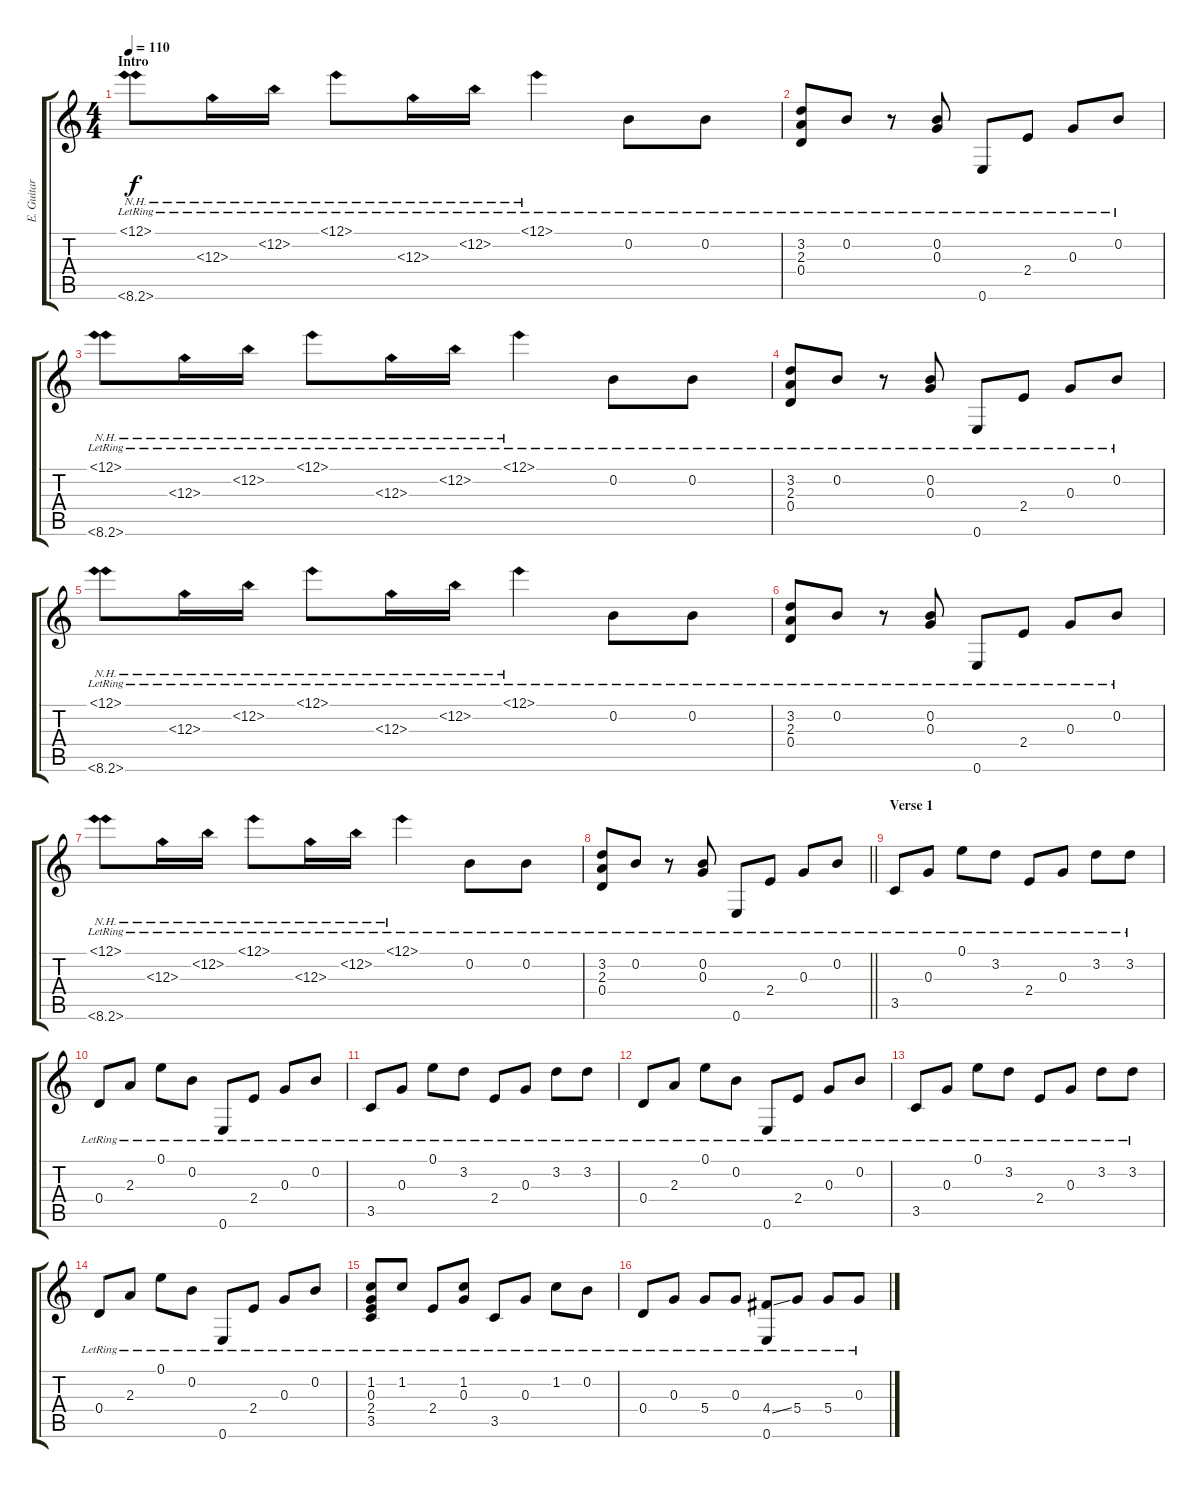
\track ("E. Guitar" "E. Guitar") {instrument electricguitarjazz}
\staff {score tabs}
\tuning (E4 B3 G3 D3 A2 E2) {hide}
\ts (4 4)
\section ("" "Intro")
\tempo 110
\clef g2
\ks c
(12.1{nh lr} 8.6{nh lr}).8{dy f instrument electricguitarjazz} 12.3{nh lr}.16 12.2{nh lr}.16 12.1{nh lr}.8 12.3{nh lr}.16 12.2{nh lr}.16 12.1{nh lr}.4 0.2{lr}.8 0.2{lr}.8 |
(3.2{lr} 2.3{lr} 0.4{lr}).8 0.2{lr}.8 r.8 (0.2{lr} 0.3{lr}).8 0.6{lr}.8 2.4{lr}.8 0.3{lr}.8 0.2{lr}.8 |
(12.1{nh lr} 8.6{nh lr}).8 12.3{nh lr}.16 12.2{nh lr}.16 12.1{nh lr}.8 12.3{nh lr}.16 12.2{nh lr}.16 12.1{nh lr}.4 0.2{lr}.8 0.2{lr}.8 |
(3.2{lr} 2.3{lr} 0.4{lr}).8 0.2{lr}.8 r.8 (0.2{lr} 0.3{lr}).8 0.6{lr}.8 2.4{lr}.8 0.3{lr}.8 0.2{lr}.8 |
(12.1{nh lr} 8.6{nh lr}).8 12.3{nh lr}.16 12.2{nh lr}.16 12.1{nh lr}.8 12.3{nh lr}.16 12.2{nh lr}.16 12.1{nh lr}.4 0.2{lr}.8 0.2{lr}.8 |
(3.2{lr} 2.3{lr} 0.4{lr}).8 0.2{lr}.8 r.8 (0.2{lr} 0.3{lr}).8 0.6{lr}.8 2.4{lr}.8 0.3{lr}.8 0.2{lr}.8 |
(12.1{nh lr} 8.6{nh lr}).8 12.3{nh lr}.16 12.2{nh lr}.16 12.1{nh lr}.8 12.3{nh lr}.16 12.2{nh lr}.16 12.1{nh lr}.4 0.2{lr}.8 0.2{lr}.8 |
\barLineRight lightlight
(3.2{lr} 2.3{lr} 0.4{lr}).8 0.2{lr}.8 r.8 (0.2{lr} 0.3{lr}).8 0.6{lr}.8 2.4{lr}.8 0.3{lr}.8 0.2{lr}.8 |
\section ("" "Verse 1")
3.5{lr}.8 0.3{lr}.8 0.1{lr}.8 3.2{lr}.8 2.4{lr}.8 0.3{lr}.8 3.2{lr}.8 3.2{lr}.8 |
0.4{lr}.8 2.3{lr}.8 0.1{lr}.8 0.2{lr}.8 0.6{lr}.8 2.4{lr}.8 0.3{lr}.8 0.2{lr}.8 |
3.5{lr}.8 0.3{lr}.8 0.1{lr}.8 3.2{lr}.8 2.4{lr}.8 0.3{lr}.8 3.2{lr}.8 3.2{lr}.8 |
0.4{lr}.8 2.3{lr}.8 0.1{lr}.8 0.2{lr}.8 0.6{lr}.8 2.4{lr}.8 0.3{lr}.8 0.2{lr}.8 |
3.5{lr}.8 0.3{lr}.8 0.1{lr}.8 3.2{lr}.8 2.4{lr}.8 0.3{lr}.8 3.2{lr}.8 3.2{lr}.8 |
0.4{lr}.8 2.3{lr}.8 0.1{lr}.8 0.2{lr}.8 0.6{lr}.8 2.4{lr}.8 0.3{lr}.8 0.2{lr}.8 |
(1.2{lr} 0.3{lr} 2.4{lr} 3.5{lr}).8 1.2{lr}.8 2.4{lr}.8 (1.2{lr} 0.3{lr}).8 3.5{lr}.8 0.3{lr}.8 1.2{lr}.8 0.2{lr}.8 |
0.4{lr}.8 0.3{lr}.8 5.4{lr}.8 0.3{lr}.8 (4.4{ss lr} 0.6{lr}).8 5.4{lr}.8 5.4{lr}.8 0.3{lr}.8
